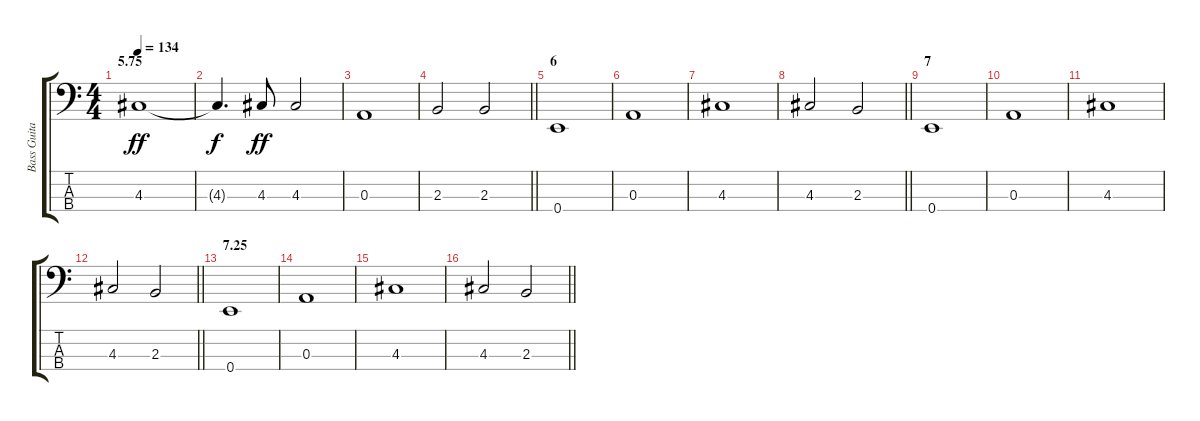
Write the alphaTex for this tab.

\track ("Bass Guitar" "Bass Guita") {instrument electricbassfinger}
\staff {score tabs}
\tuning (G2 D2 A1 E1) {hide}
\ts (4 4)
\section ("" "5.75")
\tempo 134
\clef f4
\ks c
4.3.1{dy ff} |
4.3{t}.4{d dy f} 4.3.8{dy ff} 4.3.2 |
0.3.1 |
\barLineRight lightlight
2.3.2 2.3.2 |
\section ("" "6")
0.4.1 |
0.3.1 |
4.3.1 |
\barLineRight lightlight
4.3.2 2.3.2 |
\section ("" "7")
0.4.1 |
0.3.1 |
4.3.1 |
\barLineRight lightlight
4.3.2 2.3.2 |
\section ("" "7.25")
0.4.1 |
0.3.1 |
4.3.1 |
\barLineRight lightlight
4.3.2 2.3.2
